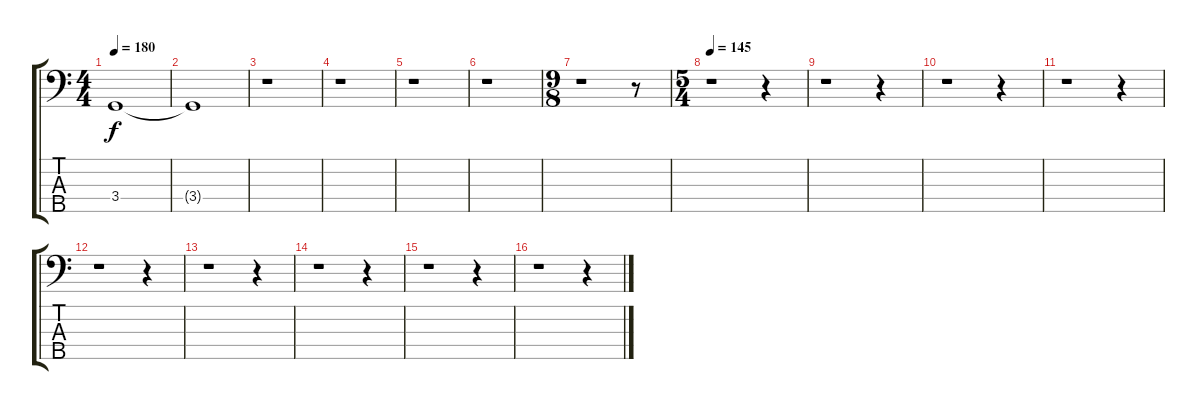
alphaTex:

\track "" {instrument electricbassfinger}
\staff {score tabs}
\tuning (G2 D2 A1 E1 B0) {hide}
\ts (4 4)
\tempo 180
\clef f4
\ks c
3.4.1{dy f} |
3.4{t}.1 |
r.1 |
r.1 |
r.1 |
r.1 |
\ts (9 8)
r.1 r.8 |
\ts (5 4)
\tempo 145
r.1 r.4 |
r.1 r.4 |
r.1 r.4 |
r.1 r.4 |
r.1 r.4 |
r.1 r.4 |
r.1 r.4 |
r.1 r.4 |
r.1 r.4
